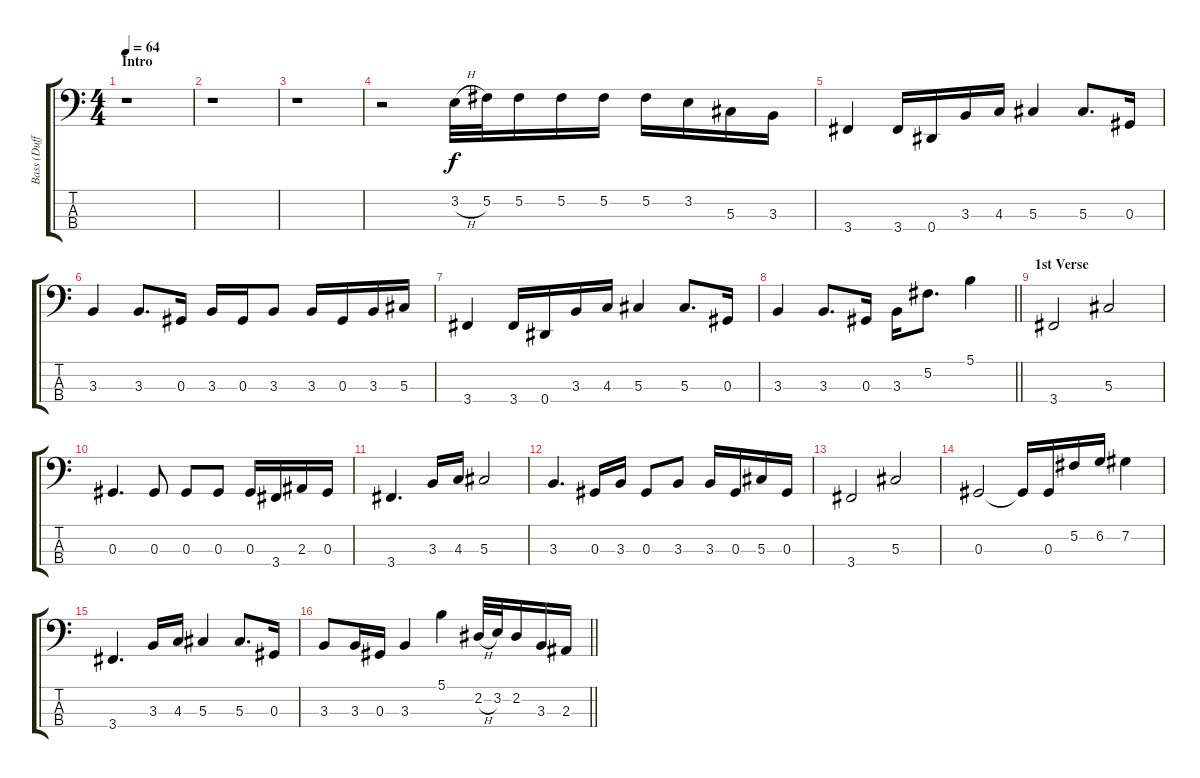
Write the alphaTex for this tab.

\track ("Bass (Duff)" "Bass (Duff") {instrument electricbasspick}
\staff {score tabs}
\tuning (Gb2 Db2 Ab1 Eb1) {hide}
\ts (4 4)
\section ("" "Intro")
\tempo 64
\clef f4
\ks c
r.1{dy f instrument electricbasspick} |
r.1 |
r.1 |
r.2 3.2{h}.32 5.2.32 5.2.16 5.2.16 5.2.16 5.2.16 3.2.16 5.3.16 3.3.16 |
3.4.4 3.4.16 0.4.16 3.3.16 4.3.16 5.3.4 5.3.8{d} 0.3.16 |
3.3.4 3.3.8{d} 0.3.16 3.3.16 0.3.16 3.3.8 3.3.16 0.3.16 3.3.16 5.3.16 |
3.4.4 3.4.16 0.4.16 3.3.16 4.3.16 5.3.4 5.3.8{d} 0.3.16 |
\barLineRight lightlight
3.3.4 3.3.8{d} 0.3.16 3.3.16 5.2.8{d} 5.1.4 |
\section ("" "1st Verse")
3.4.2 5.3.2 |
0.3.4{d} 0.3.8 0.3.8 0.3.8 0.3.16 3.4.16 2.3.16 0.3.16 |
3.4.4{d} 3.3.16 4.3.16 5.3.2 |
3.3.4{d} 0.3.16 3.3.16 0.3.8 3.3.8 3.3.16 0.3.16 5.3.16 0.3.16 |
3.4.2 5.3.2 |
0.3.2 0.3{t}.16 0.3.16 5.2.16 6.2.16 7.2.4 |
3.4.4{d} 3.3.16 4.3.16 5.3.4 5.3.8{d} 0.3.16 |
\barLineRight lightlight
3.3.8 3.3.16 0.3.16 3.3.4 5.1.4 2.2{h}.32 3.2.32 2.2.16 3.3.16 2.3.16
